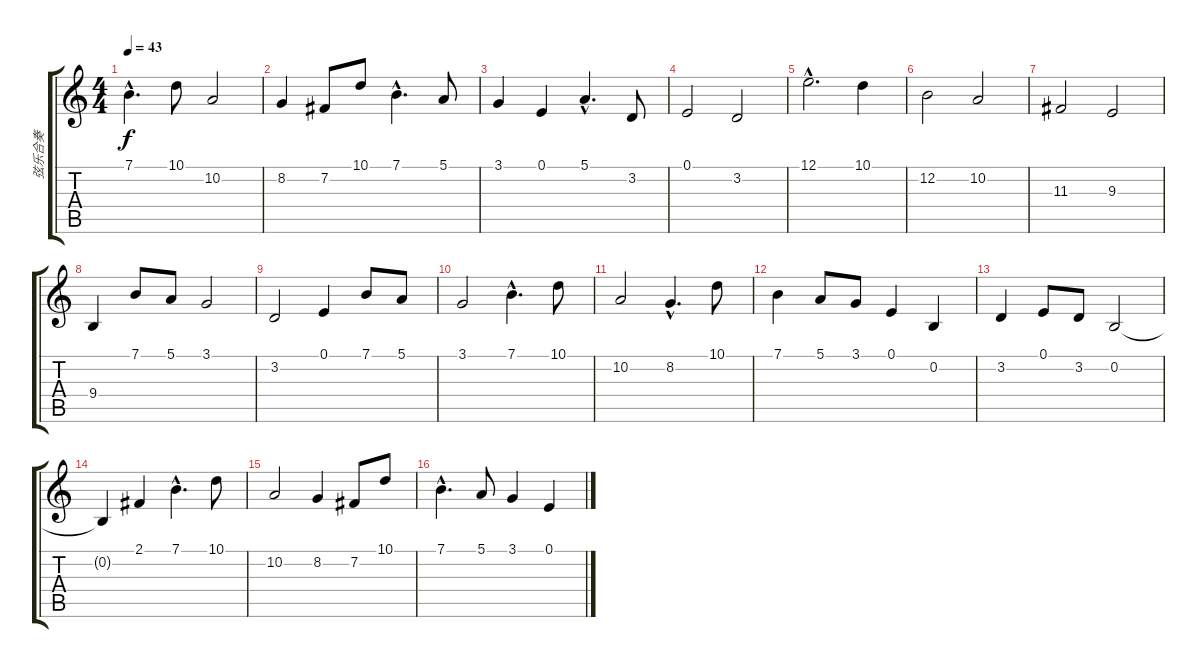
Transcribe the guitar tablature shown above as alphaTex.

\track ("弦乐合奏" "弦乐合奏") {instrument stringensemble2}
\staff {score tabs}
\tuning (E4 B3 G3 D3 A2 E2) {hide}
\ts (4 4)
\tempo 43
\clef g2
\ks c
7.1{hac}.4{d dy f} 10.1.8 10.2.2 |
8.2.4 7.2.8 10.1.8 7.1{hac}.4{d} 5.1.8 |
3.1.4 0.1.4 5.1{hac}.4{d} 3.2.8 |
0.1.2 3.2.2 |
12.1{hac}.2{d} 10.1.4 |
12.2.2 10.2.2 |
11.3.2 9.3.2 |
9.4.4 7.1.8 5.1.8 3.1.2 |
3.2.2 0.1.4 7.1.8 5.1.8 |
3.1.2 7.1{hac}.4{d} 10.1.8 |
10.2.2 8.2{hac}.4{d} 10.1.8 |
7.1.4 5.1.8 3.1.8 0.1.4 0.2.4 |
3.2.4 0.1.8 3.2.8 0.2.2 |
0.2{t}.4 2.1.4 7.1{hac}.4{d} 10.1.8 |
10.2.2 8.2.4 7.2.8 10.1.8 |
7.1{hac}.4{d} 5.1.8 3.1.4 0.1.4
